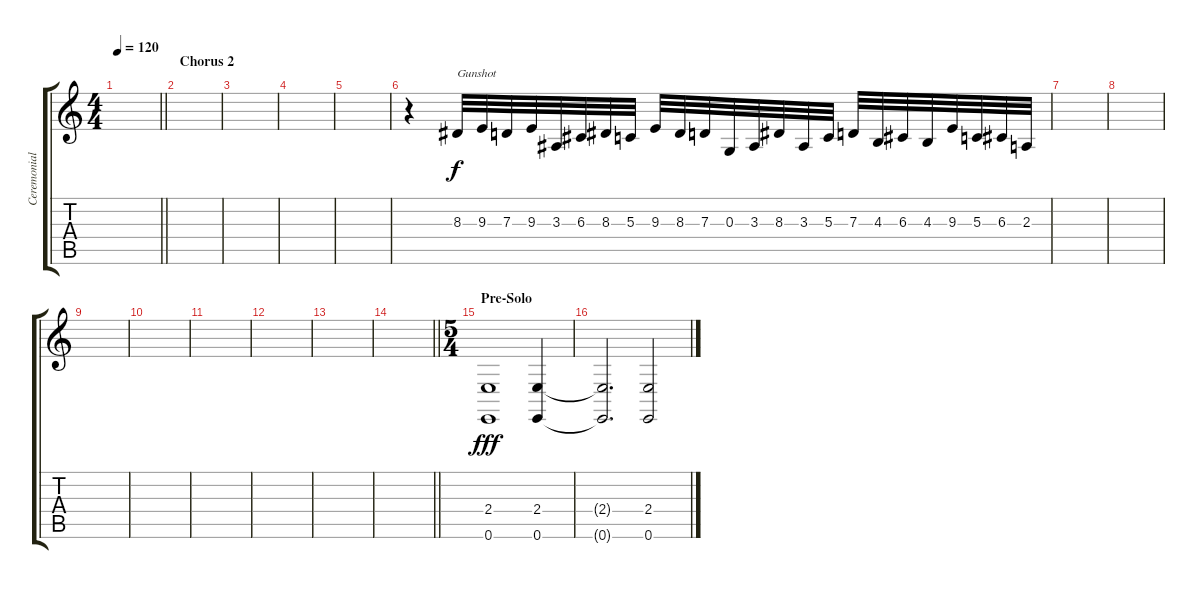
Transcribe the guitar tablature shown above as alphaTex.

\track ("Ceremonial Bell" "Ceremonial") {instrument tubularbells}
\staff {score tabs}
\tuning (E4 B3 G3 D3 A2 E2) {hide}
\ts (4 4)
\tempo 120
\clef g2
\barLineRight lightlight
\ks c
|
\section ("" "Chorus 2")
|
|
|
|
r.4 8.3.32{txt "Gunshot" volume 9 balance 16 instrument gunshot} 9.3.32 7.3.32 9.3.32 3.3.32 6.3.32 8.3.32 5.3.32 9.3.32 8.3.32 7.3.32 0.3.32 3.3.32 8.3.32 3.3.32 5.3.32 7.3.32{volume 9 balance 8 instrument gunshot} 4.3.32 6.3.32 4.3.32 9.3.32 5.3.32 6.3.32 2.3.32 |
|
|
|
|
|
|
|
\barLineRight lightlight
|
\ts (5 4)
\section ("" "Pre-Solo")
(2.4 0.6).1{dy fff} (2.4 0.6).4 |
(2.4{t} 0.6{t}).2{d} (2.4 0.6).2
